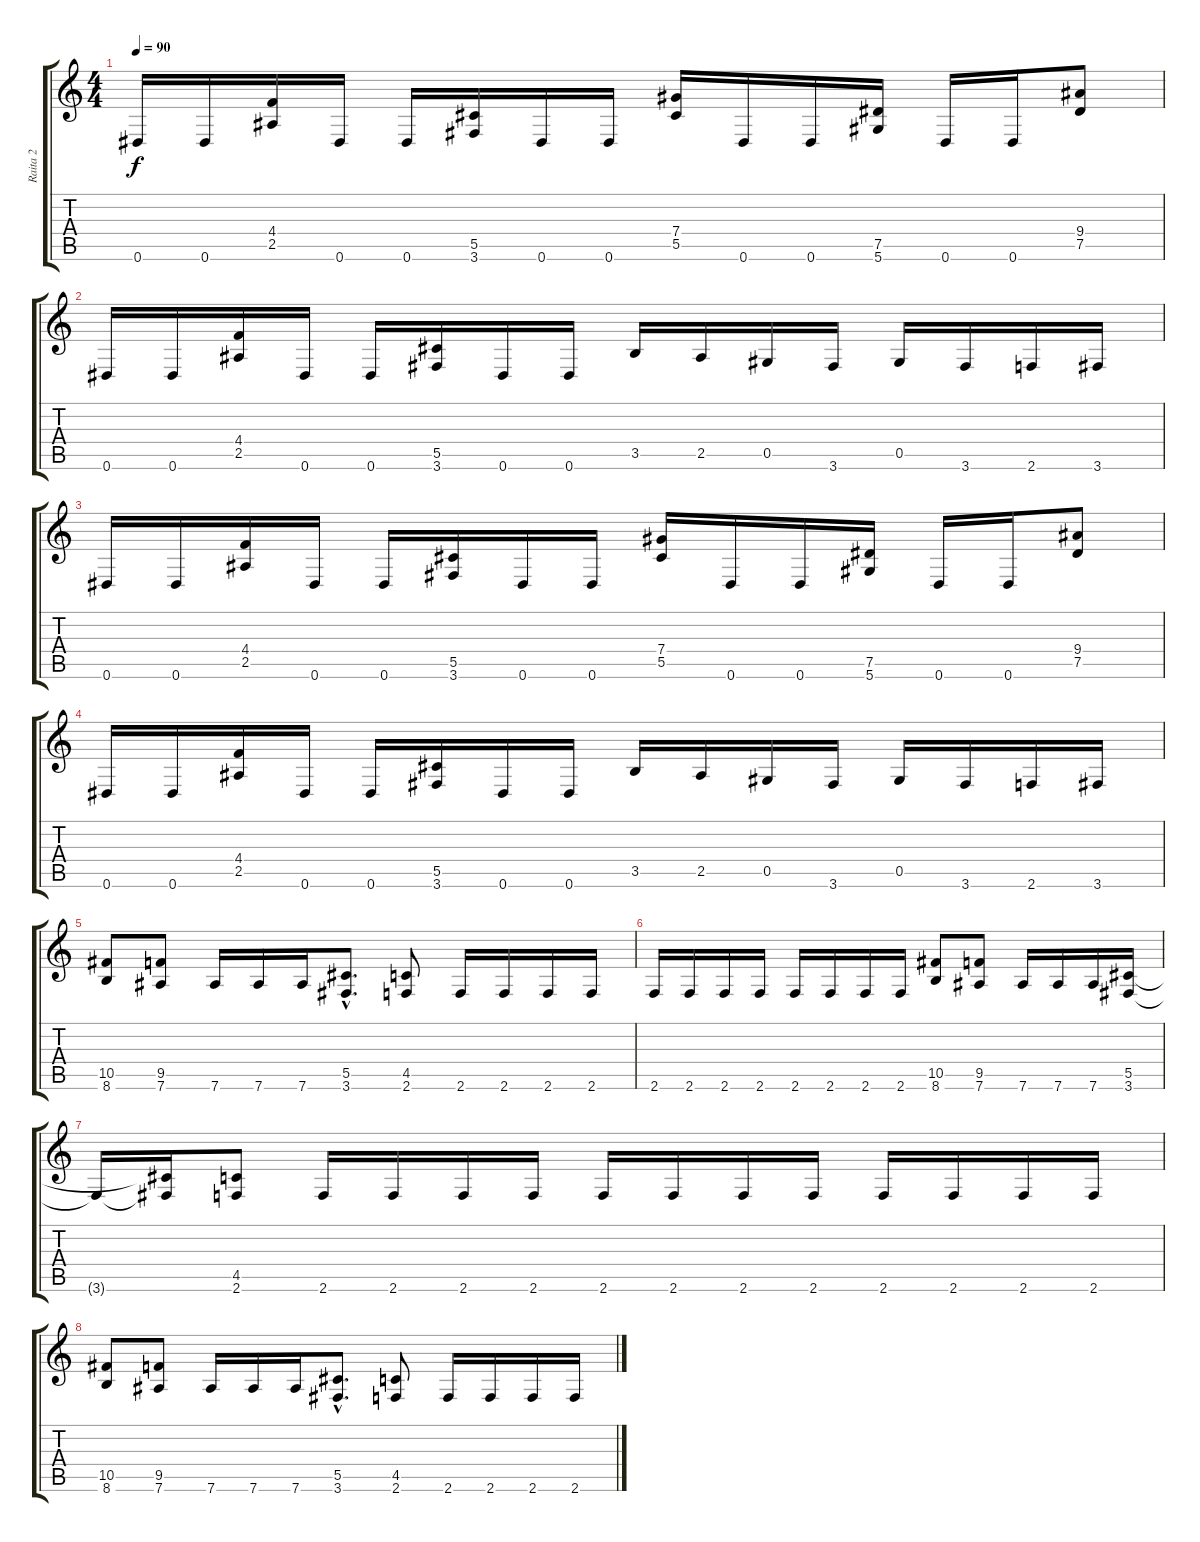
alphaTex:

\track ("Raita 2" "Raita 2") {instrument overdrivenguitar}
\staff {score tabs}
\tuning (Eb4 Bb3 Gb3 Db3 Ab2 Eb2) {hide}
\ts (4 4)
\tempo 90
\clef g2
\ks c
0.6.16{dy f} 0.6.16 (4.4 2.5).16 0.6.16 0.6.16 (5.5 3.6).16 0.6.16 0.6.16 (7.4 5.5).16 0.6.16 0.6.16 (7.5 5.6).16 0.6.16 0.6.16 (9.4 7.5).8 |
0.6.16 0.6.16 (4.4 2.5).16 0.6.16 0.6.16 (5.5 3.6).16 0.6.16 0.6.16 3.5.16 2.5.16 0.5.16 3.6.16 0.5.16 3.6.16 2.6.16 3.6.16 |
0.6.16 0.6.16 (4.4 2.5).16 0.6.16 0.6.16 (5.5 3.6).16 0.6.16 0.6.16 (7.4 5.5).16 0.6.16 0.6.16 (7.5 5.6).16 0.6.16 0.6.16 (9.4 7.5).8 |
0.6.16 0.6.16 (4.4 2.5).16 0.6.16 0.6.16 (5.5 3.6).16 0.6.16 0.6.16 3.5.16 2.5.16 0.5.16 3.6.16 0.5.16 3.6.16 2.6.16 3.6.16 |
(10.5 8.6).8 (9.5 7.6).8 7.6.16 7.6.16 7.6.16 (5.5{hac} 3.6{hac}).8{d} (4.5 2.6).8 2.6.16 2.6.16 2.6.16 2.6.16 |
2.6.16 2.6.16 2.6.16 2.6.16 2.6.16 2.6.16 2.6.16 2.6.16 (10.5 8.6).8 (9.5 7.6).8 7.6.16 7.6.16 7.6.16 (5.5 3.6).16 |
3.6{t}.16 (5.5{t} 3.6{t}).16 (4.5 2.6).8 2.6.16 2.6.16 2.6.16 2.6.16 2.6.16 2.6.16 2.6.16 2.6.16 2.6.16 2.6.16 2.6.16 2.6.16 |
(10.5 8.6).8 (9.5 7.6).8 7.6.16 7.6.16 7.6.16 (5.5{hac} 3.6{hac}).8{d} (4.5 2.6).8 2.6.16 2.6.16 2.6.16 2.6.16
